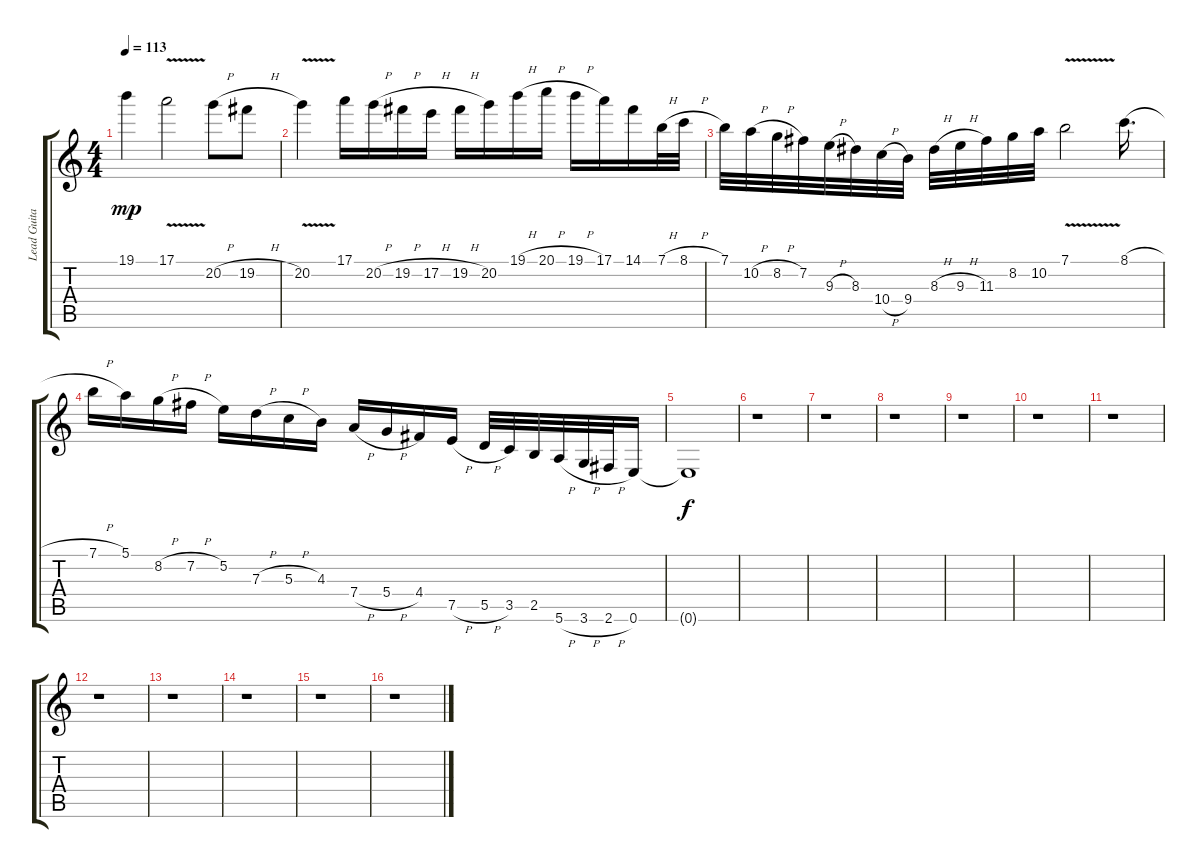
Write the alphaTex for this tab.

\track ("Lead Guitar" "Lead Guita") {instrument overdrivenguitar}
\staff {score tabs}
\tuning (E4 B3 G3 D3 A2 E2) {hide}
\ts (4 4)
\tempo 113
\clef g2
\ks c
19.1.4{dy mp} 17.1{v}.2 20.2{h}.8 19.2{h}.8 |
20.2{v}.4 17.1.16 20.2{h}.16 19.2{h}.16 17.2{h}.16 19.2{h}.16 20.2.16 19.1{h}.16 20.1{h}.16 19.1{h}.16 17.1.16 14.1.16 7.1{h}.32 8.1{h}.32 |
7.1.32 10.2{h}.32 8.2{h}.32 7.2.32 9.3{h}.32 8.3.32 10.4{h}.32 9.4.32 8.3{h}.32 9.3{h}.32 11.3.32 8.2.32 10.2.32 7.1{v}.2 8.1{h}.16{d} |
7.1{h}.16 5.1.16 8.2{h}.16 7.2{h}.16 5.2.16 7.3{h}.16 5.3{h}.16 4.3.16 7.4{h}.16 5.4{h}.16 4.4.16 7.5{h}.16 5.5{h}.32 3.5.32 2.5.32 5.6{h}.32 3.6{h}.32 2.6{h}.32 0.6.16 |
0.6{t}.1{dy f} |
r.1 |
r.1 |
r.1 |
r.1 |
r.1 |
r.1 |
r.1 |
r.1 |
r.1 |
r.1 |
r.1
